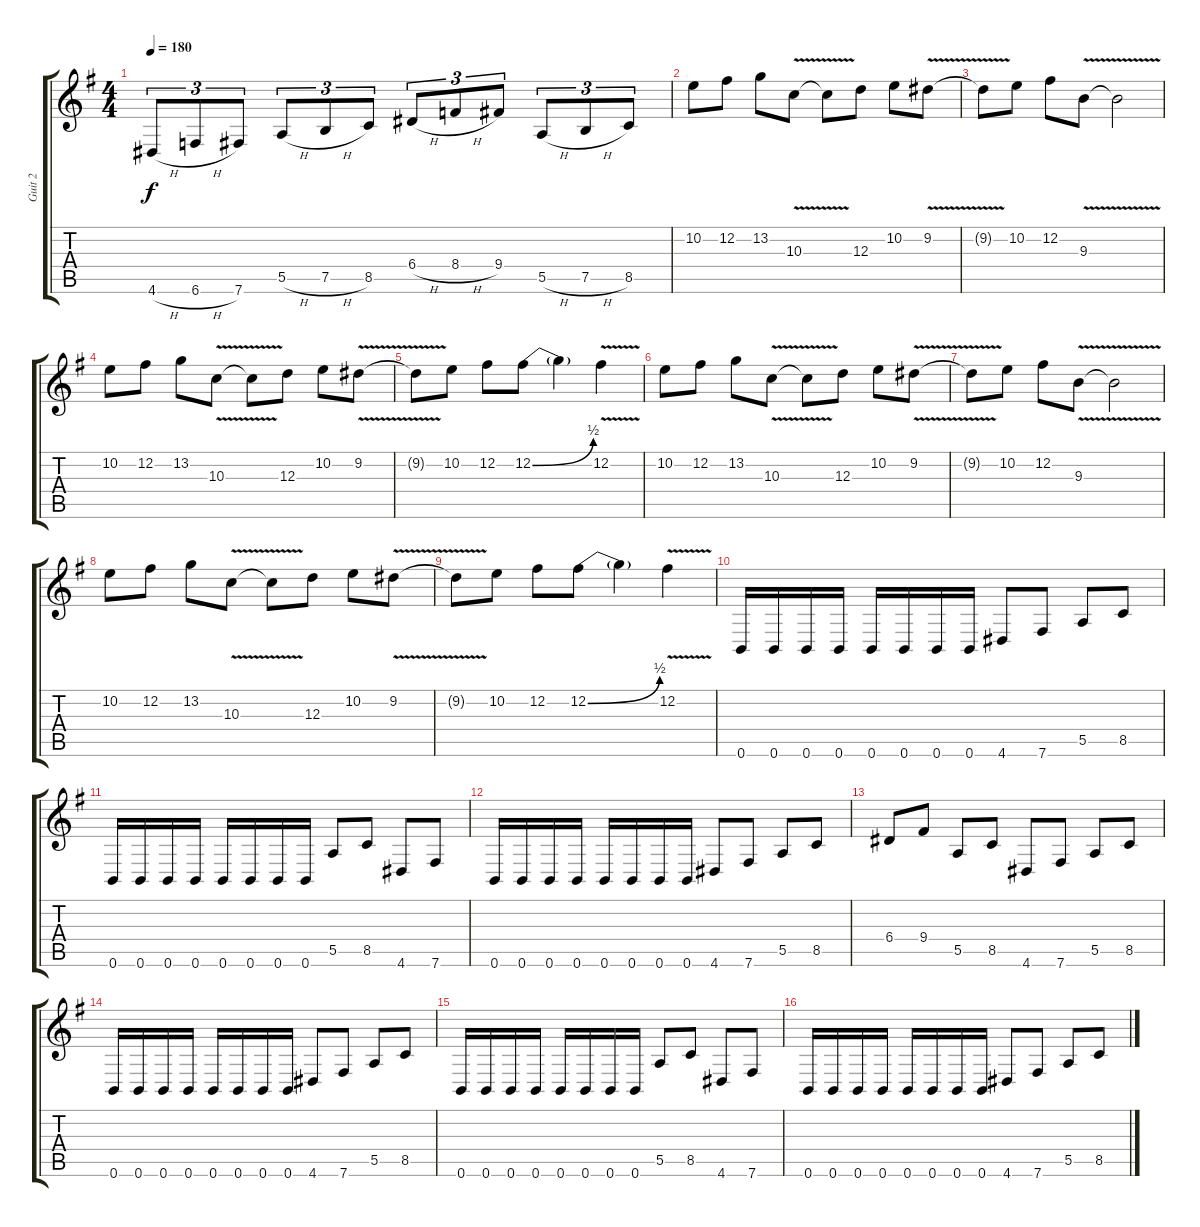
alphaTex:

\track ("Guit 2" "Guit 2") {instrument distortionguitar}
\staff {score tabs}
\tuning (B3 Gb3 D3 A2 E2 B1) {hide}
\ts (4 4)
\tempo 180
\clef g2
\ks g
4.6{h}.8{tu (3 2) dy f} 6.6{h}.8{tu (3 2)} 7.6.8{tu (3 2)} 5.5{h}.8{tu (3 2)} 7.5{h}.8{tu (3 2)} 8.5.8{tu (3 2)} 6.4{h}.8{tu (3 2)} 8.4{h}.8{tu (3 2)} 9.4.8{tu (3 2)} 5.5{h}.8{tu (3 2)} 7.5{h}.8{tu (3 2)} 8.5.8{tu (3 2)} |
10.2.8 12.2.8 13.2.8 10.3{v}.8 10.3{t}.8 12.3.8 10.2.8 9.2{v}.8 |
9.2{t}.8 10.2.8 12.2.8 9.3{v}.8 9.3{t}.2 |
10.2.8 12.2.8 13.2.8 10.3{v}.8 10.3{t}.8 12.3.8 10.2.8 9.2{v}.8 |
9.2{t}.8 10.2.8 12.2.8 12.2{be (bend 0 0 60 2)}.8 12.2{t}.4 12.2{v}.4 |
10.2.8 12.2.8 13.2.8 10.3{v}.8 10.3{t}.8 12.3.8 10.2.8 9.2{v}.8 |
9.2{t}.8 10.2.8 12.2.8 9.3{v}.8 9.3{t}.2 |
10.2.8 12.2.8 13.2.8 10.3{v}.8 10.3{t}.8 12.3.8 10.2.8 9.2{v}.8 |
9.2{t}.8 10.2.8 12.2.8 12.2{be (bend 0 0 60 2)}.8 12.2{t}.4 12.2{v}.4 |
0.6.16 0.6.16 0.6.16 0.6.16 0.6.16 0.6.16 0.6.16 0.6.16 4.6.8 7.6.8 5.5.8 8.5.8 |
0.6.16 0.6.16 0.6.16 0.6.16 0.6.16 0.6.16 0.6.16 0.6.16 5.5.8 8.5.8 4.6.8 7.6.8 |
0.6.16 0.6.16 0.6.16 0.6.16 0.6.16 0.6.16 0.6.16 0.6.16 4.6.8 7.6.8 5.5.8 8.5.8 |
6.4.8 9.4.8 5.5.8 8.5.8 4.6.8 7.6.8 5.5.8 8.5.8 |
0.6.16 0.6.16 0.6.16 0.6.16 0.6.16 0.6.16 0.6.16 0.6.16 4.6.8 7.6.8 5.5.8 8.5.8 |
0.6.16 0.6.16 0.6.16 0.6.16 0.6.16 0.6.16 0.6.16 0.6.16 5.5.8 8.5.8 4.6.8 7.6.8 |
0.6.16 0.6.16 0.6.16 0.6.16 0.6.16 0.6.16 0.6.16 0.6.16 4.6.8 7.6.8 5.5.8 8.5.8
